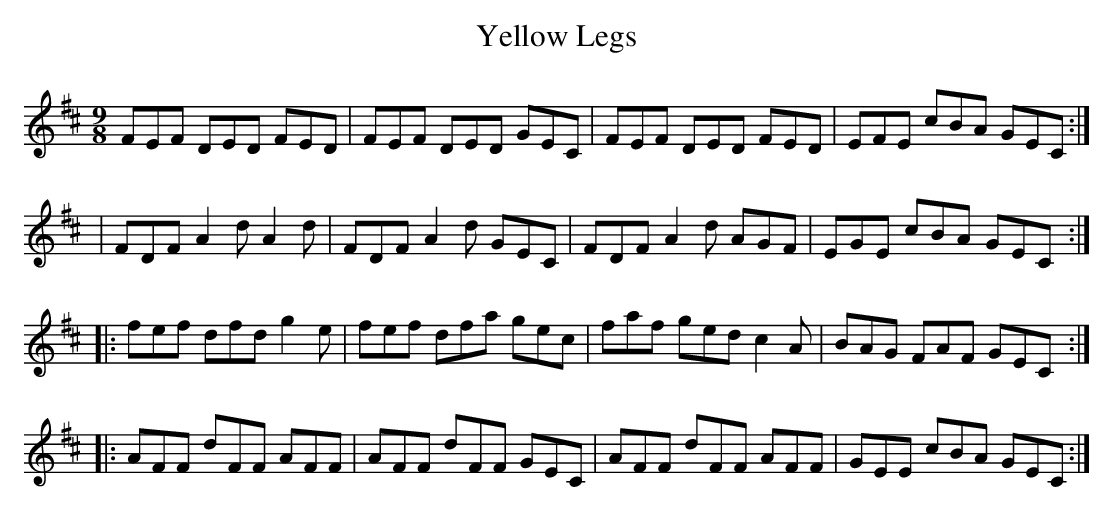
X:1
T: Yellow Legs
M: 9/8
L: 1/8
K: D
FEF DED FED | FEF DED GEC | FEF DED FED | EFE cBA GEC :|
| FDF A2 d A2 d | FDF A2 d GEC | FDF A2 d AGF | EGE cBA GEC :|
|: fef dfd g2 e | fef dfa gec | faf ged c2 A | BAG FAF GEC :|
|: AFF dFF AFF | AFF dFF GEC | AFF dFF AFF | GEE cBA GEC :|
